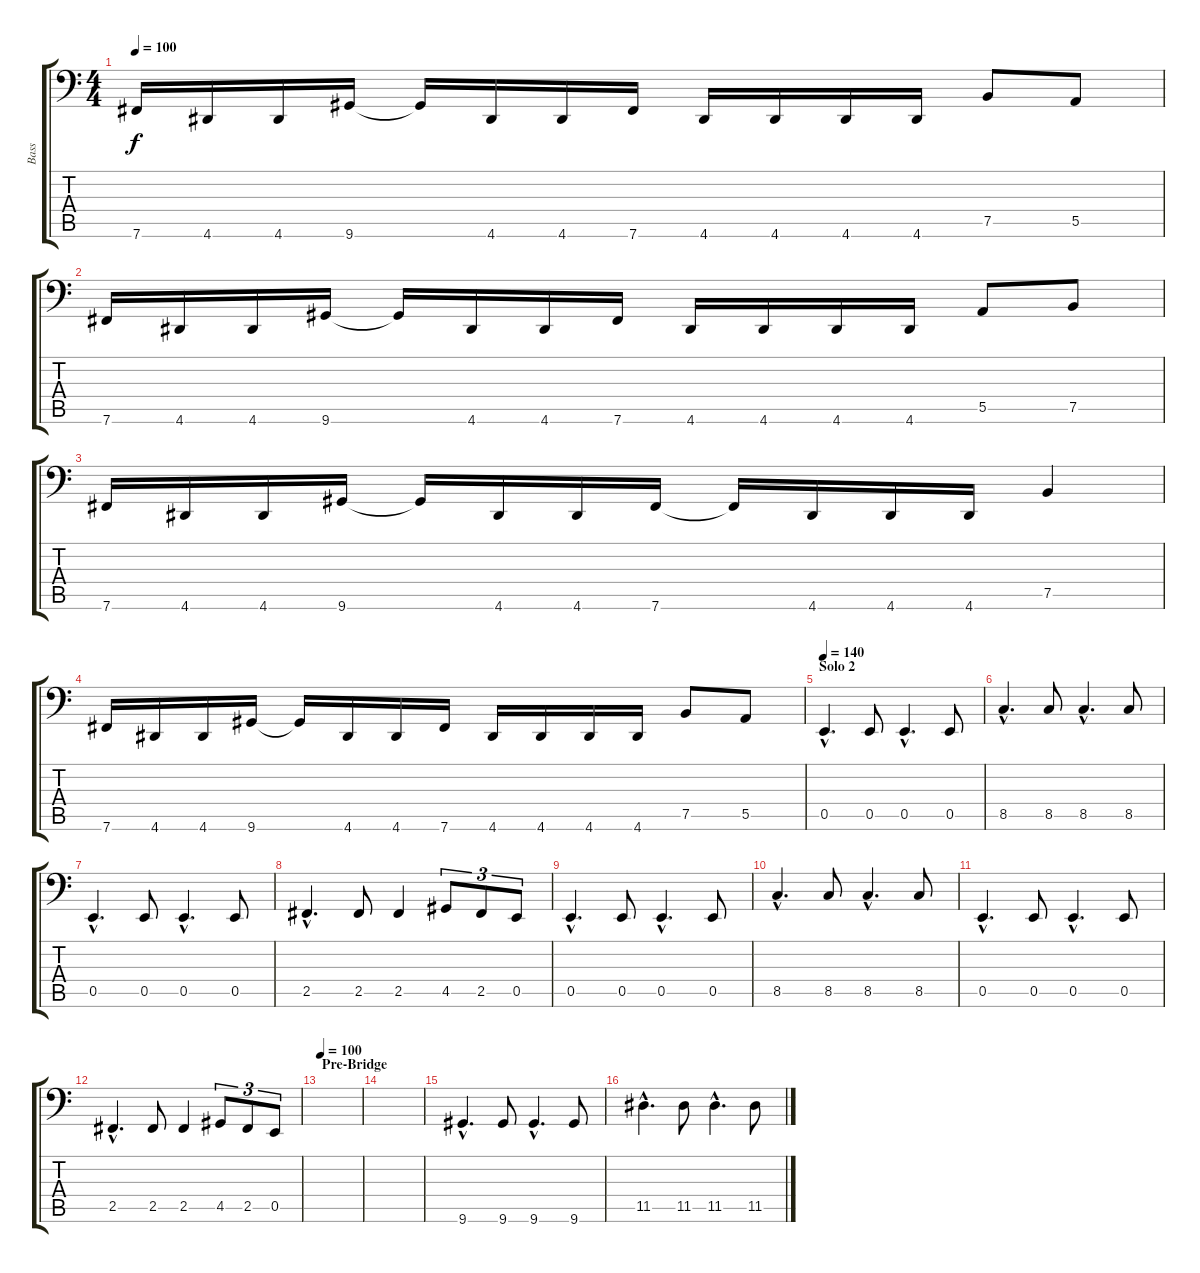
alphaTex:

\track ("Bass" "Bass") {instrument electricbasspick}
\staff {score tabs}
\tuning (C3 G2 D2 A1 E1 B0) {hide}
\ts (4 4)
\tempo 100
\clef f4
\ks c
7.6.16{dy f} 4.6.16 4.6.16 9.6.16 9.6{t}.16 4.6.16 4.6.16 7.6.16 4.6.16 4.6.16 4.6.16 4.6.16 7.5.8 5.5.8 |
7.6.16 4.6.16 4.6.16 9.6.16 9.6{t}.16 4.6.16 4.6.16 7.6.16 4.6.16 4.6.16 4.6.16 4.6.16 5.5.8 7.5.8 |
7.6.16 4.6.16 4.6.16 9.6.16 9.6{t}.16 4.6.16 4.6.16 7.6.16 7.6{t}.16 4.6.16 4.6.16 4.6.16 7.5.4 |
7.6.16 4.6.16 4.6.16 9.6.16 9.6{t}.16 4.6.16 4.6.16 7.6.16 4.6.16 4.6.16 4.6.16 4.6.16 7.5.8 5.5.8 |
\section ("" "Solo 2")
\tempo 140
0.5{hac}.4{d} 0.5.8 0.5{hac}.4{d} 0.5.8 |
8.5{hac}.4{d} 8.5.8 8.5{hac}.4{d} 8.5.8 |
0.5{hac}.4{d} 0.5.8 0.5{hac}.4{d} 0.5.8 |
2.5{hac}.4{d} 2.5.8 2.5.4 4.5.8{tu (3 2)} 2.5.8{tu (3 2)} 0.5.8{tu (3 2)} |
0.5{hac}.4{d} 0.5.8 0.5{hac}.4{d} 0.5.8 |
8.5{hac}.4{d} 8.5.8 8.5{hac}.4{d} 8.5.8 |
0.5{hac}.4{d} 0.5.8 0.5{hac}.4{d} 0.5.8 |
2.5{hac}.4{d} 2.5.8 2.5.4 4.5.8{tu (3 2)} 2.5.8{tu (3 2)} 0.5.8{tu (3 2)} |
\section ("" "Pre-Bridge")
\tempo 100
|
|
9.6{hac}.4{d} 9.6.8 9.6{hac}.4{d} 9.6.8 |
11.5{hac}.4{d} 11.5.8 11.5{hac}.4{d} 11.5.8
